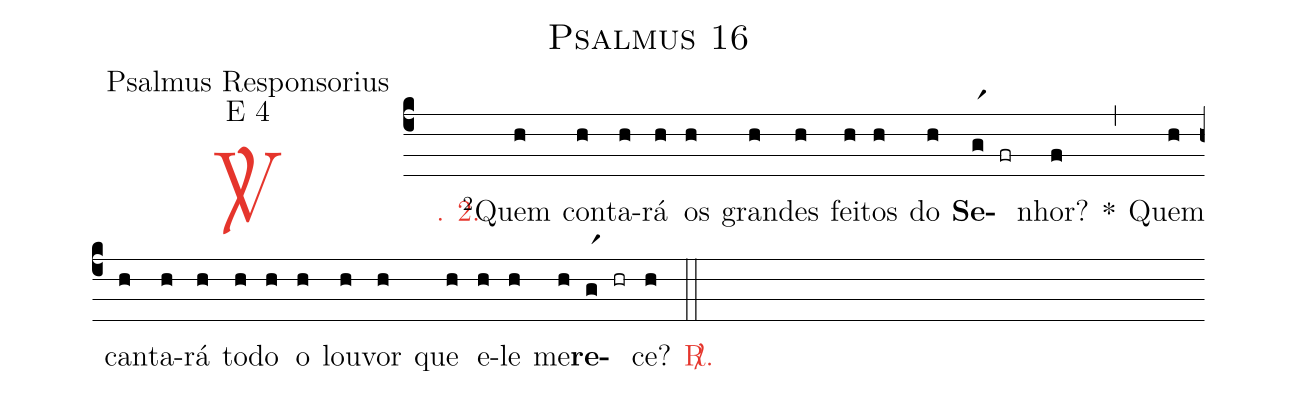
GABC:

name: Psalmus 16;
office-part: Psalmus Responsorius;
mode: E 4;
%%
(c4)

<c><sp>V/</sp>. 2.</c>() <v>\VSup{2}</v>Quem(h) con(h)ta(h)rá(h) os(h) gran(h)des(h) fei(h)tos(h) do(h) <b>Se</b>(gr1)(fr)nhor?(f) *(,) Quem(h) can(h)ta(h)rá(h) to(h)do(h) o(h) lou(h)vor(h) que(h) e(h)le(h) me(h)<b>re</b>(gr1)(hr)ce?(h)

<c><sp>R/</sp>.</c>(::)
